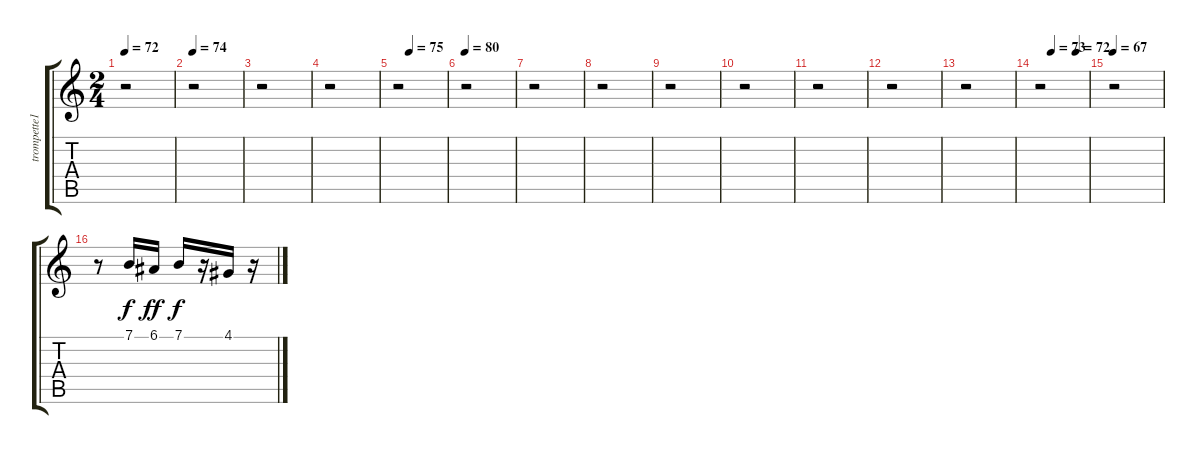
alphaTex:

\track ("trompette1" "trompette1") {instrument trumpet}
\staff {score tabs}
\tuning (E4 B3 G3 D3 A2 E2) {hide}
\ts (2 4)
\tempo 72
\clef g2
\ks c
r.2{dy f} |
\tempo 74
r.2 |
r.2 |
r.2 |
\tempo (75 0.25)
r.2 |
\tempo 80
r.2 |
r.2 |
r.2 |
r.2 |
r.2 |
r.2 |
r.2 |
r.2 |
\tempo (73 0.25)
\tempo (72 0.75)
r.2 |
\tempo 67
r.2 |
r.8 7.1.16 6.1.16{dy ff} 7.1.16{dy f} r.16 4.1.16 r.16
